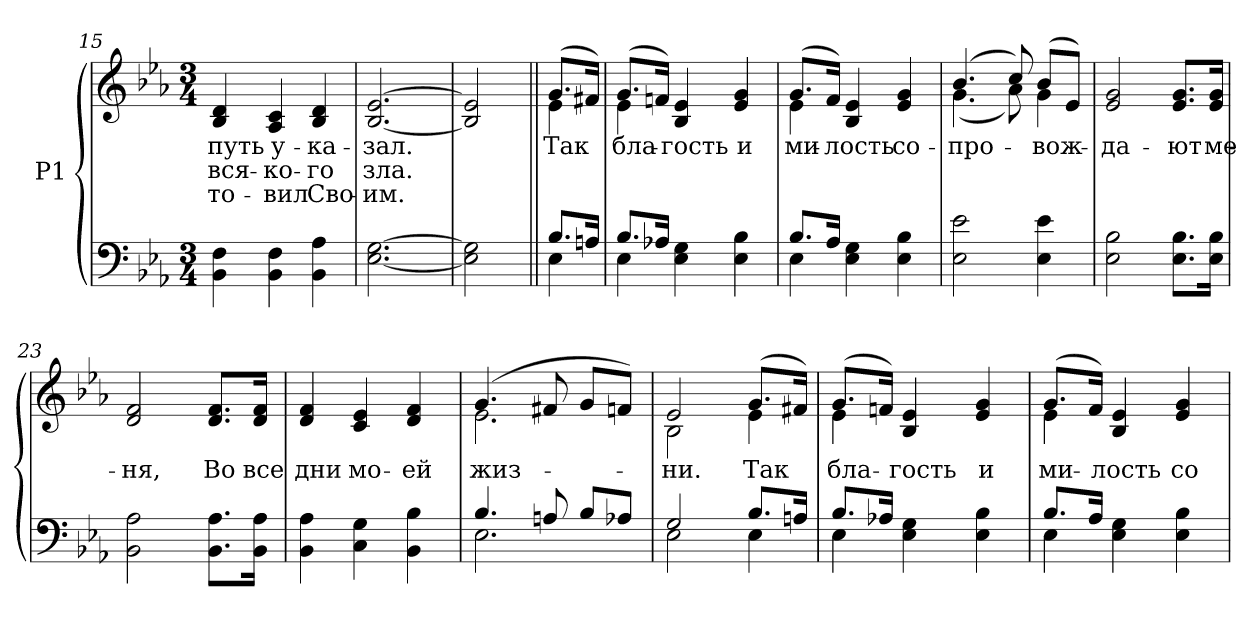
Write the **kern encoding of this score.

**kern	**kern	**text	**text	**text
*part1	*part1	*part1	*part1	*part1
*staff2	*staff1	*staff1	*staff1	*staff1
*I"P1	*	*	*	*
*clefF4	*clefG2	*	*	*
*k[b-e-a-]	*k[b-e-a-]	*	*	*
*E-:	*E-:	*	*	*
*M3/4	*M3/4	*	*	*
=15	=15	=15	=15	=15
!	!	!LO:LY:b:color=#000000	!LO:LY:b:color=#000000	!LO:LY:b:color=#000000
4BB-i\ 4Fi	4B-i/ 4di	путь	вся-	-то-
!	!	!LO:LY:b:color=#000000	!LO:LY:b:color=#000000	!LO:LY:b:color=#000000
4BB-i\ 4Fi	4A-i/ 4ci	у-	-ко-	-вил
!	!	!LO:LY:b:color=#000000	!LO:LY:b:color=#000000	!LO:LY:b:color=#000000
4BB-i\ 4A-i	4B-i/ 4di	-ка-	-го	Сво-
=16	=16	=16	=16	=16
!	!	!LO:LY:b:color=#000000	!LO:LY:b:color=#000000	!LO:LY:b:color=#000000
[<2.E-i\ [>2.Gi	[<2.B-i/ [>2.e-i	-зал.	зла.	-им.
=17	=17	=17	=17	=17
2E-i\] 2Gi]	2B-i/] 2e-i]	.	.	.
=18||	=18||	=18||	=18||	=18||
*^	*	*	*	*
!	!	!LO:TX:a:Bi:t=Припев	!	!	!
!	!	!	!LO:LY:b:color=#000000	!	!
*	*	*^	*	*	*
8.B-i/L	4E-i\	(8.gi/L	4e-i\	Так	.	.
16Ani/Jk	.	16f#Xi/Jk)	.	.	.	.
=19	=19	=19	=19	=19	=19	=19
!	!	!	!	!LO:LY:b:color=#000000	!	!
8.B-i/L	4E-i\	(8.gi/L	4e-i\	бла-	.	.
16A-Xi/Jk	.	16fni/Jk)	.	.	.	.
!	!	!	!	!LO:LY:b:color=#000000	!	!
4E-i\ 4Gi	2ryy	4B-i/ 4e-i	2ryy	-гость	.	.
!	!	!	!	!LO:LY:b:color=#000000	!	!
4E-i\ 4B-i	.	4e-i/ 4gi	.	и	.	.
!!LO:LB:g=z	!!
=20	=20	=20	=20	=20	=20	=20
!	!	!	!	!LO:LY:b:color=#000000	!	!
8.B-i/L	4E-i\	(8.gi/L	4e-i\	ми-	.	.
16A-i/Jk	.	16fi/Jk)	.	.	.	.
!	!	!	!	!LO:LY:b:color=#000000	!	!
4E-i\ 4Gi	2ryy	4B-i/ 4e-i	2ryy	-лость	.	.
!	!	!	!	!LO:LY:b:color=#000000	!	!
4E-i\ 4B-i	.	4e-i/ 4gi	.	со-	.	.
*v	*v	*	*	*	*	*
=21	=21	=21	=21	=21	=21
!	!	!	!LO:LY:b:color=#000000	!	!
2E-i\ 2e-i	(4.b-i/	(4.gi\	-про-	.	.
.	8cci/)	8a-i\)	.	.	.
!	!	!	!LO:LY:b:color=#000000	!	!
4E-i\ 4e-i	(8b-i/L	4gi\	-вож-	.	.
.	8e-i/J)	.	.	.	.
*	*v	*v	*	*	*
=22	=22	=22	=22	=22
!	!	!LO:LY:b:color=#000000	!	!
2E-i\ 2B-i	2e-i/ 2gi	-да-	.	.
!	!	!LO:LY:b:color=#000000	!	!
8.E-i\ 8.B-iL	8.e-i/ 8.giL	-ют	.	.
!	!	!LO:LY:b:color=#000000	!	!
16E-i\ 16B-iJk	16e-i/ 16giJk	ме-	.	.
=23	=23	=23	=23	=23
!	!	!LO:LY:b:color=#000000	!	!
2BB-i\ 2A-i	2di/ 2fi	-ня,	.	.
!	!	!LO:LY:b:color=#000000	!	!
8.BB-i\ 8.A-iL	8.di/ 8.fiL	Во	.	.
!	!	!LO:LY:b:color=#000000	!	!
16BB-i\ 16A-iJk	16di/ 16fiJk	все	.	.
=24	=24	=24	=24	=24
!	!	!LO:LY:b:color=#000000	!	!
4BB-i\ 4A-i	4di/ 4fi	дни	.	.
!	!	!LO:LY:b:color=#000000	!	!
4Ci\ 4Gi	4ci/ 4e-i	мо-	.	.
!	!	!LO:LY:b:color=#000000	!	!
4BB-i\ 4B-i	4di/ 4fi	-ей	.	.
=25	=25	=25	=25	=25
*^	*	*	*	*
!	!	!	!LO:LY:b:color=#000000	!	!
*	*	*^	*	*	*
4.B-i/	2.E-i\	(4.gi/	2.e-i\	жиз-	.	.
8Ani/	.	8f#Xi/	.	.	.	.
8B-i/L	.	8gi/L	.	.	.	.
8A-Xi/J	.	8fni/J)	.	.	.	.
=26	=26	=26	=26	=26	=26	=26
!	!	!	!	!LO:LY:b:color=#000000	!	!
2Gi/	2E-i\	2e-i/	2B-i\	-ни.	.	.
!	!	!	!	!LO:LY:b:color=#000000	!	!
8.B-i/L	4E-i\	(8.gi/L	4e-i\	Так	.	.
16Ani/Jk	.	16f#Xi/Jk)	.	.	.	.
!!LO:PB:g=z	!!
=27	=27	=27	=27	=27	=27	=27
!	!	!	!	!LO:LY:b:color=#000000	!	!
8.B-i/L	4E-i\	(8.gi/L	4e-i\	бла-	.	.
16A-Xi/Jk	.	16fni/Jk)	.	.	.	.
!	!	!	!	!LO:LY:b:color=#000000	!	!
4E-i\ 4Gi	2ryy	4B-i/ 4e-i	2ryy	-гость	.	.
!	!	!	!	!LO:LY:b:color=#000000	!	!
4E-i\ 4B-i	.	4e-i/ 4gi	.	и	.	.
=28	=28	=28	=28	=28	=28	=28
!	!	!	!	!LO:LY:b:color=#000000	!	!
8.B-i/L	4E-i\	(8.gi/L	4e-i\	ми-	.	.
16A-i/Jk	.	16fi/Jk)	.	.	.	.
!	!	!	!	!LO:LY:b:color=#000000	!	!
4E-i\ 4Gi	2ryy	4B-i/ 4e-i	2ryy	-лость	.	.
!	!	!	!	!LO:LY:b:color=#000000	!	!
4E-i\ 4B-i	.	4e-i/ 4gi	.	со-	.	.
*v	*v	*	*	*	*	*
*	*v	*v	*	*	*
=	=	=	=	=
*-	*-	*-	*-	*-
